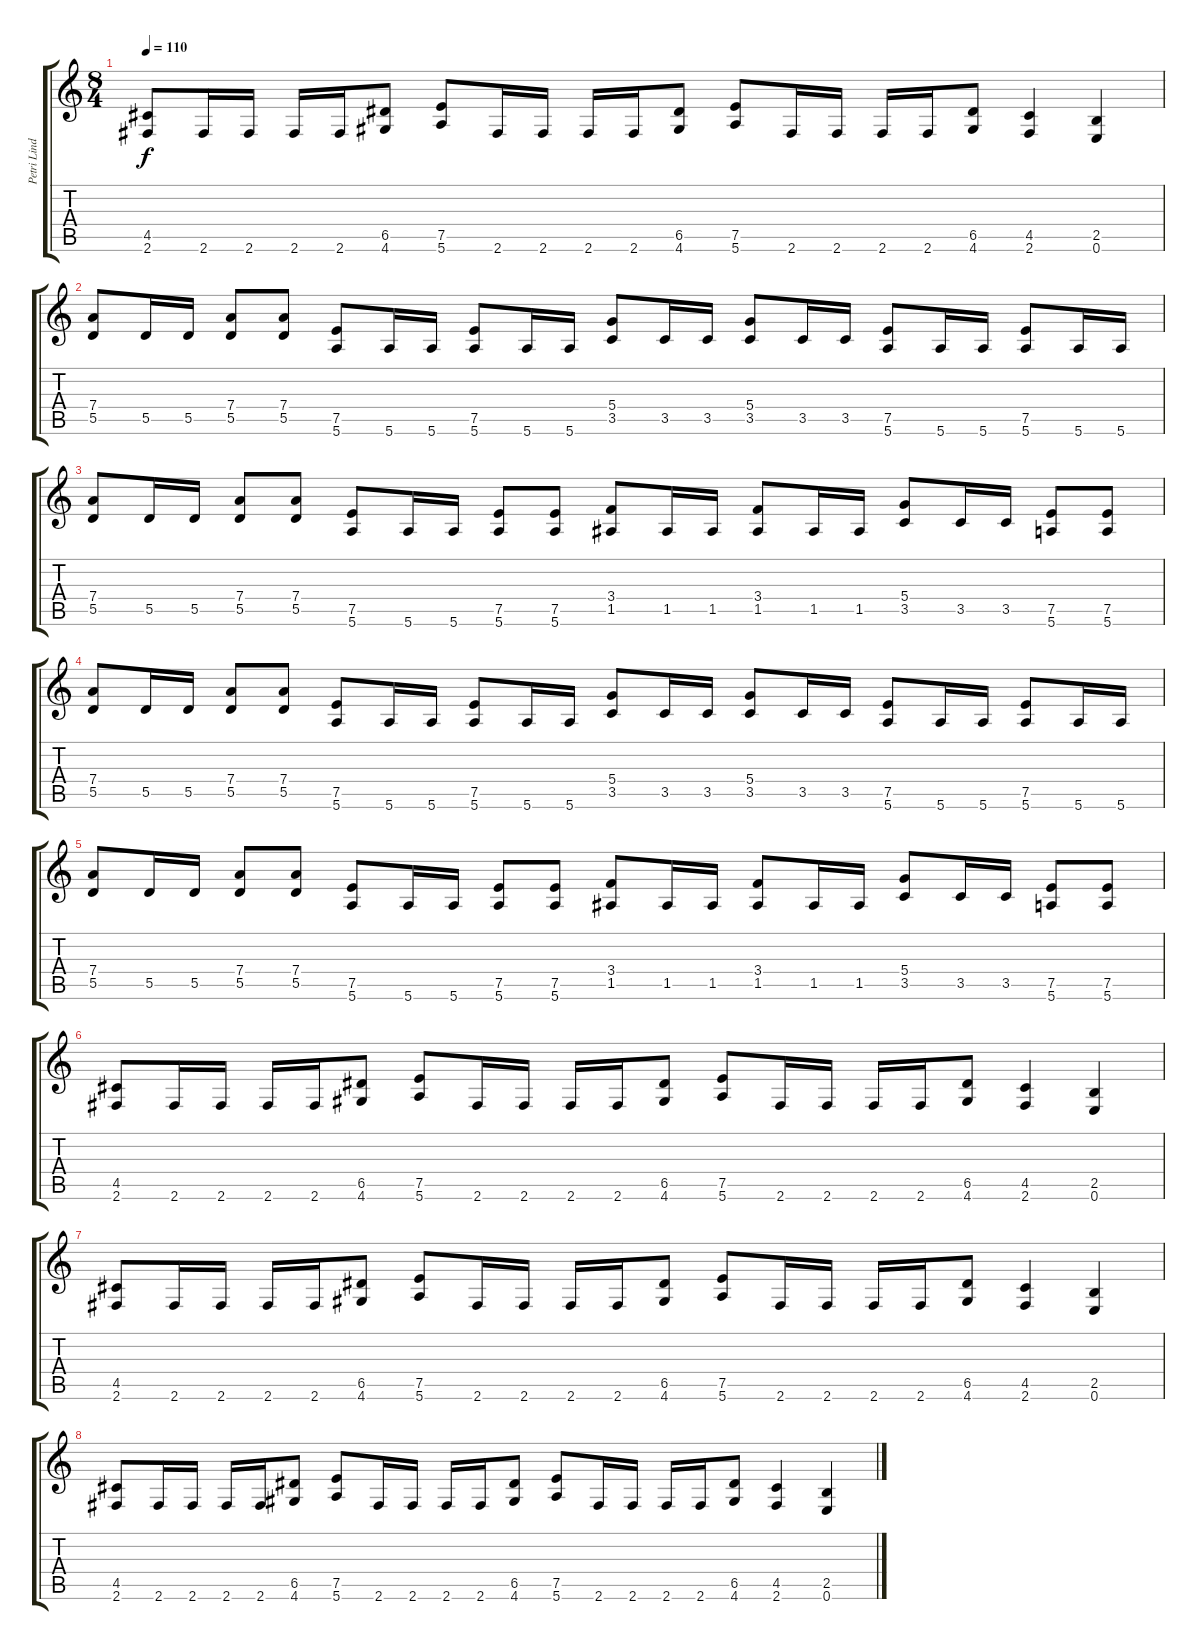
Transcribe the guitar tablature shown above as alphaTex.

\track ("Petri Lindroos" "Petri Lind") {instrument distortionguitar}
\staff {score tabs}
\tuning (E4 B3 G3 D3 A2 E2) {hide}
\ts (8 4)
\tempo 110
\clef g2
\ks c
(4.5 2.6).8{dy f} 2.6.16 2.6.16 2.6.16 2.6.16 (6.5 4.6).8 (7.5 5.6).8 2.6.16 2.6.16 2.6.16 2.6.16 (6.5 4.6).8 (7.5 5.6).8 2.6.16 2.6.16 2.6.16 2.6.16 (6.5 4.6).8 (4.5 2.6).4 (2.5 0.6).4 |
(7.4 5.5).8 5.5.16 5.5.16 (7.4 5.5).8 (7.4 5.5).8 (7.5 5.6).8 5.6.16 5.6.16 (7.5 5.6).8 5.6.16 5.6.16 (5.4 3.5).8 3.5.16 3.5.16 (5.4 3.5).8 3.5.16 3.5.16 (7.5 5.6).8 5.6.16 5.6.16 (7.5 5.6).8 5.6.16 5.6.16 |
(7.4 5.5).8 5.5.16 5.5.16 (7.4 5.5).8 (7.4 5.5).8 (7.5 5.6).8 5.6.16 5.6.16 (7.5 5.6).8 (7.5 5.6).8 (3.4 1.5).8 1.5.16 1.5.16 (3.4 1.5).8 1.5.16 1.5.16 (5.4 3.5).8 3.5.16 3.5.16 (7.5 5.6).8 (7.5 5.6).8 |
(7.4 5.5).8 5.5.16 5.5.16 (7.4 5.5).8 (7.4 5.5).8 (7.5 5.6).8 5.6.16 5.6.16 (7.5 5.6).8 5.6.16 5.6.16 (5.4 3.5).8 3.5.16 3.5.16 (5.4 3.5).8 3.5.16 3.5.16 (7.5 5.6).8 5.6.16 5.6.16 (7.5 5.6).8 5.6.16 5.6.16 |
(7.4 5.5).8 5.5.16 5.5.16 (7.4 5.5).8 (7.4 5.5).8 (7.5 5.6).8 5.6.16 5.6.16 (7.5 5.6).8 (7.5 5.6).8 (3.4 1.5).8 1.5.16 1.5.16 (3.4 1.5).8 1.5.16 1.5.16 (5.4 3.5).8 3.5.16 3.5.16 (7.5 5.6).8 (7.5 5.6).8 |
(4.5 2.6).8 2.6.16 2.6.16 2.6.16 2.6.16 (6.5 4.6).8 (7.5 5.6).8 2.6.16 2.6.16 2.6.16 2.6.16 (6.5 4.6).8 (7.5 5.6).8 2.6.16 2.6.16 2.6.16 2.6.16 (6.5 4.6).8 (4.5 2.6).4 (2.5 0.6).4 |
(4.5 2.6).8 2.6.16 2.6.16 2.6.16 2.6.16 (6.5 4.6).8 (7.5 5.6).8 2.6.16 2.6.16 2.6.16 2.6.16 (6.5 4.6).8 (7.5 5.6).8 2.6.16 2.6.16 2.6.16 2.6.16 (6.5 4.6).8 (4.5 2.6).4 (2.5 0.6).4 |
(4.5 2.6).8 2.6.16 2.6.16 2.6.16 2.6.16 (6.5 4.6).8 (7.5 5.6).8 2.6.16 2.6.16 2.6.16 2.6.16 (6.5 4.6).8 (7.5 5.6).8 2.6.16 2.6.16 2.6.16 2.6.16 (6.5 4.6).8 (4.5 2.6).4 (2.5 0.6).4
